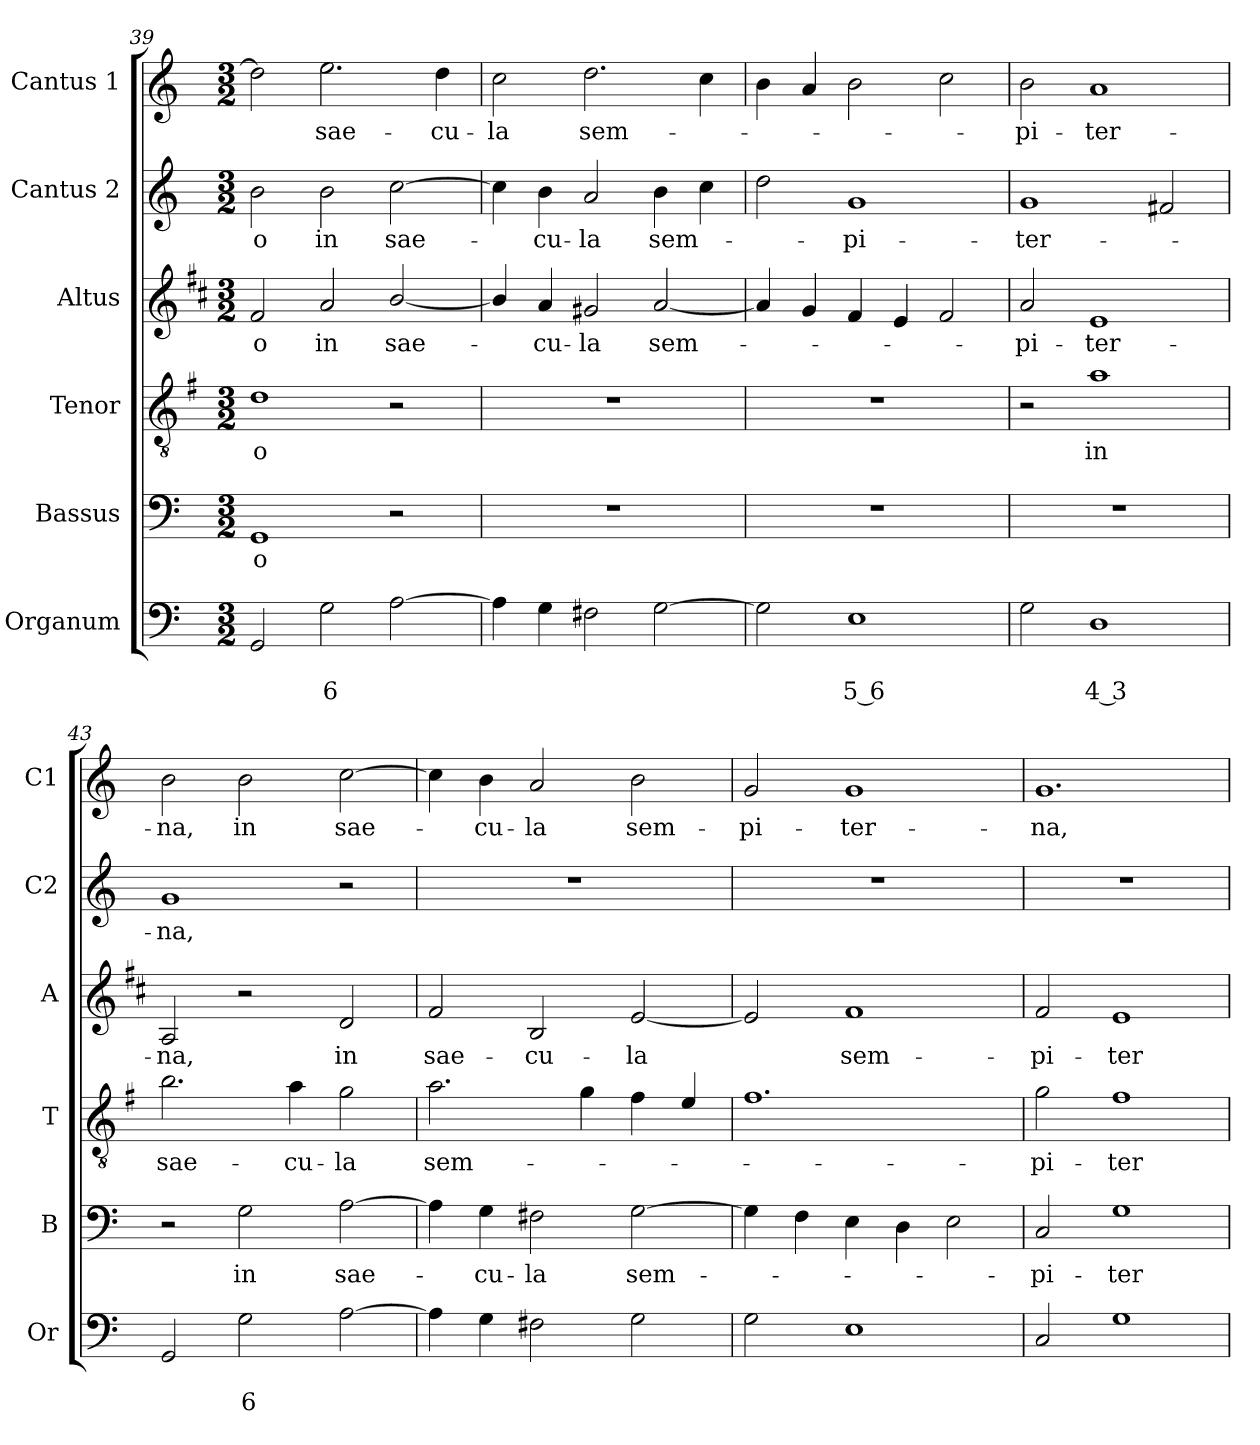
**kern	**text	**text	**kern	**text	**kern	**text	**kern	**text	**kern	**text	**kern	**text
*part6	*part6	*part6	*part5	*part5	*part4	*part4	*part3	*part3	*part2	*part2	*part1	*part1
*staff6	*staff6	*staff6	*staff5	*staff5	*staff4	*staff4	*staff3	*staff3	*staff2	*staff2	*staff1	*staff1
*I"Organum	*	*	*I"Bassus	*	*I"Tenor	*	*I"Altus	*	*I"Cantus 2	*	*I"Cantus 1	*
*I'Or	*	*	*I'B	*	*I'T	*	*I'A	*	*I'C2	*	*I'C1	*
*clefF4	*	*	*clefF4	*	*clefGv2	*	*clefG2	*	*clefG2	*	*clefG2	*
*	*	*	*	*	*ITrd4c7	*	*ITrd1c2	*	*	*	*	*
*k[]	*	*	*k[]	*	*k[]	*	*k[]	*	*k[]	*	*k[]	*
*C:	*	*	*C:	*	*C:	*	*C:	*	*C:	*	*C:	*
*M3/2	*	*	*M3/2	*	*M3/2	*	*M3/2	*	*M3/2	*	*M3/2	*
=39	=39	=39	=39	=39	=39	=39	=39	=39	=39	=39	=39	=39
!	!	!	!	!LO:LY:b	!	!LO:LY:b	!	!LO:LY:b	!	!LO:LY:b	!	!
2GG/	.	.	1GG	-o	1G	-o	2e/	-o	2b\	-o	2dd\]	.
!	!	!LO:LY:b	!	!	!	!	!	!LO:LY:b	!	!LO:LY:b	!	!LO:LY:b
2G\	.	6	.	.	.	.	2g/	in	2b\	in	2.ee\	sae-
!	!	!	!	!	!	!	!	!LO:LY:b	!	!LO:LY:b	!	!
[2A\	.	.	2r	.	2r	.	[2a/	sae-	[2cc\	sae-	.	.
!	!	!	!	!	!	!	!	!	!	!	!	!LO:LY:b
.	.	.	.	.	.	.	.	.	.	.	4dd\	-cu-
=40	=40	=40	=40	=40	=40	=40	=40	=40	=40	=40	=40	=40
!	!	!	!	!	!	!	!	!	!	!	!	!LO:LY:b
4A\]	.	.	1.r	.	1.r	.	4a/]	.	4cc\]	.	2cc\	-la
!	!	!	!	!	!	!	!	!LO:LY:b	!	!LO:LY:b	!	!
4G\	.	.	.	.	.	.	4g/	-cu-	4b\	-cu-	.	.
!	!	!	!	!	!	!	!	!LO:LY:b	!	!LO:LY:b	!	!LO:LY:b
2F#X\	.	.	.	.	.	.	2f#X/	-la	2a/	-la	2.dd\	sem-
!	!	!	!	!	!	!	!	!LO:LY:b	!	!LO:LY:b	!	!
[2G\	.	.	.	.	.	.	[2g/	sem-	4b\	sem-	.	.
.	.	.	.	.	.	.	.	.	4cc\	.	4cc\	.
!!LO:PB:g=z
=41	=41	=41	=41	=41	=41	=41	=41	=41	=41	=41	=41	=41
2G\]	.	.	1.r	.	1.r	.	4g/]	.	2dd\	.	4b\	.
.	.	.	.	.	.	.	4f/	.	.	.	4a/	.
!	!	!LO:LY:b	!	!	!	!	!	!	!	!LO:LY:b	!	!
1E	.	5 6	.	.	.	.	4e/	.	1g	-pi-	2b\	.
.	.	.	.	.	.	.	4d/	.	.	.	.	.
.	.	.	.	.	.	.	2e/	.	.	.	2cc\	.
=42	=42	=42	=42	=42	=42	=42	=42	=42	=42	=42	=42	=42
!	!	!	!	!	!	!	!	!LO:LY:b	!	!LO:LY:b	!	!LO:LY:b
2G\	.	.	1.r	.	2r	.	2g/	-pi-	1g	-ter-	2b\	-pi-
!	!	!LO:LY:b	!	!	!	!LO:LY:b	!	!LO:LY:b	!	!	!	!LO:LY:b
1D	.	4 3	.	.	1d	in	1d	-ter-	.	.	1a	-ter-
.	.	.	.	.	.	.	.	.	2f#X/	.	.	.
=43	=43	=43	=43	=43	=43	=43	=43	=43	=43	=43	=43	=43
!	!	!	!	!	!	!LO:LY:b	!	!LO:LY:b	!	!LO:LY:b	!	!LO:LY:b
2GG/	.	.	2r	.	2.e\	sae-	2G/	-na,	1g	-na,	2b\	-na,
!	!	!LO:LY:b	!	!LO:LY:b	!	!	!	!	!	!	!	!LO:LY:b
2G\	.	6	2G\	in	.	.	2r	.	.	.	2b\	in
!	!	!	!	!	!	!LO:LY:b	!	!	!	!	!	!
.	.	.	.	.	4d\	-cu-	.	.	.	.	.	.
!	!	!	!	!LO:LY:b	!	!LO:LY:b	!	!LO:LY:b	!	!	!	!LO:LY:b
[2A\	.	.	[2A\	sae-	2c\	-la	2c/	in	2r	.	[2cc\	sae-
=44	=44	=44	=44	=44	=44	=44	=44	=44	=44	=44	=44	=44
!	!	!	!	!	!	!LO:LY:b	!	!LO:LY:b	!	!	!	!
4A\]	.	.	4A\]	.	2.d\	sem-	2e/	sae-	1.r	.	4cc\]	.
!	!	!	!	!LO:LY:b	!	!	!	!	!	!	!	!LO:LY:b
4G\	.	.	4G\	-cu-	.	.	.	.	.	.	4b\	-cu-
!	!	!	!	!LO:LY:b	!	!	!	!LO:LY:b	!	!	!	!LO:LY:b
2F#X\	.	.	2F#X\	-la	.	.	2A/	-cu-	.	.	2a/	-la
.	.	.	.	.	4c\	.	.	.	.	.	.	.
!	!	!	!	!LO:LY:b	!	!	!	!LO:LY:b	!	!	!	!LO:LY:b
2G\	.	.	[2G\	sem-	4B\	.	[2d/	-la	.	.	2b\	sem-
.	.	.	.	.	4A/	.	.	.	.	.	.	.
=45	=45	=45	=45	=45	=45	=45	=45	=45	=45	=45	=45	=45
!	!	!	!	!	!	!	!	!	!	!	!	!LO:LY:b
2G\	.	.	4G\]	.	1.B	.	2d/]	.	1.r	.	2g/	-pi-
.	.	.	4F\	.	.	.	.	.	.	.	.	.
!	!	!	!	!	!	!	!	!LO:LY:b	!	!	!	!LO:LY:b
1E	.	.	4E\	.	.	.	1e	sem-	.	.	1g	-ter-
.	.	.	4D\	.	.	.	.	.	.	.	.	.
.	.	.	2E\	.	.	.	.	.	.	.	.	.
=46	=46	=46	=46	=46	=46	=46	=46	=46	=46	=46	=46	=46
!	!	!	!	!LO:LY:b	!	!LO:LY:b	!	!LO:LY:b	!	!	!	!LO:LY:b
2C/	.	.	2C/	-pi-	2c\	-pi-	2e/	-pi-	1.r	.	1.g	-na,
!	!	!	!	!LO:LY:b	!	!LO:LY:b	!	!LO:LY:b	!	!	!	!
1G	.	.	1G	-ter-	1B	-ter-	1d	-ter-	.	.	.	.
=	=	=	=	=	=	=	=	=	=	=	=	=
*-	*-	*-	*-	*-	*-	*-	*-	*-	*-	*-	*-	*-
